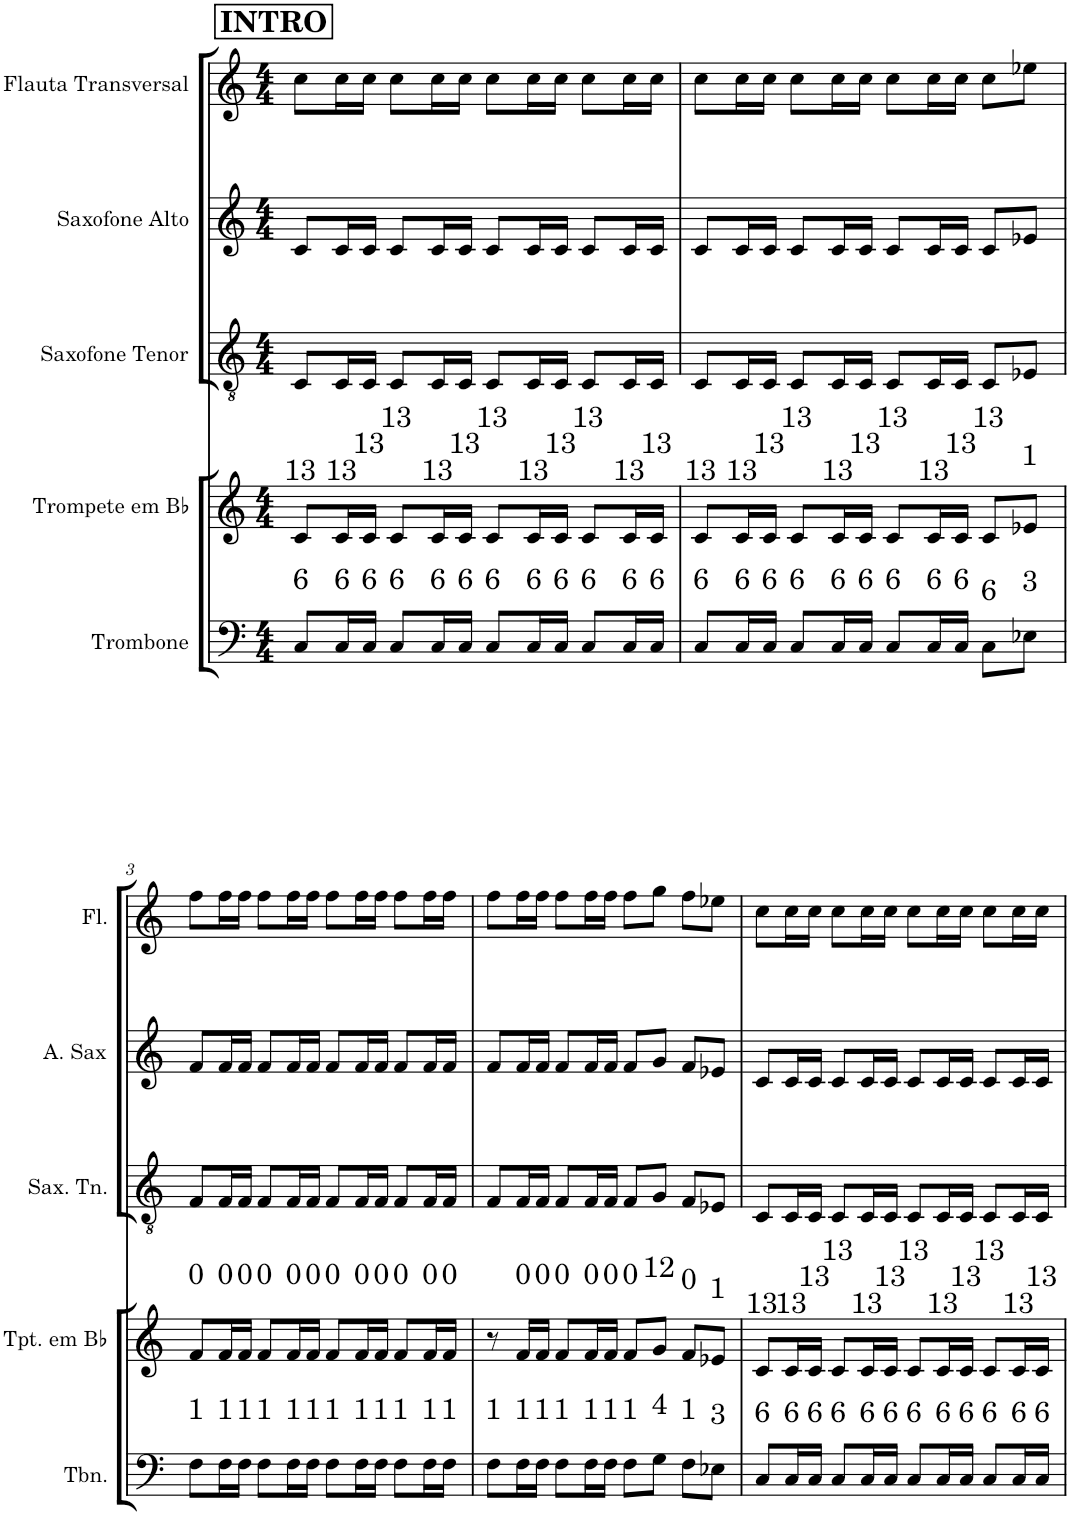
**kern	**kern	**kern	**kern	**kern
*part5	*part4	*part3	*part2	*part1
*staff5	*staff4	*staff3	*staff2	*staff1
*I"Trombone	*I"Trompete em Bb	*I"Saxofone Tenor	*I"Saxofone Alto	*I"Flauta Transversal
*I'Tbn.	*I'Tpt. em Bb	*I'Sax. Tn.	*	*I'Fl.
*clefF4	*clefG2	*clefGv2	*clefG2	*clefG2
*	*ITrd1c2	*ITrd8c14	*ITrd5c9	*
*k[]	*k[]	*k[]	*k[]	*k[]
*M4/4	*M4/4	*M4/4	*M4/4	*M4/4
!!LO:REH:place=s1:a:B:cj:fs=14:t=INTRO
=1	=1	=1	=1	=1
8C/L	8c/L	8C/L	8c/L	8cc\L
16C/L	16c/L	16C/L	16c/L	16cc\L
16C/JJ	16c/JJ	16C/JJ	16c/JJ	16cc\JJ
8C/L	8c/L	8C/L	8c/L	8cc\L
16C/L	16c/L	16C/L	16c/L	16cc\L
16C/JJ	16c/JJ	16C/JJ	16c/JJ	16cc\JJ
8C/L	8c/L	8C/L	8c/L	8cc\L
16C/L	16c/L	16C/L	16c/L	16cc\L
16C/JJ	16c/JJ	16C/JJ	16c/JJ	16cc\JJ
8C/L	8c/L	8C/L	8c/L	8cc\L
16C/L	16c/L	16C/L	16c/L	16cc\L
16C/JJ	16c/JJ	16C/JJ	16c/JJ	16cc\JJ
=2	=2	=2	=2	=2
8C/L	8c/L	8C/L	8c/L	8cc\L
16C/L	16c/L	16C/L	16c/L	16cc\L
16C/JJ	16c/JJ	16C/JJ	16c/JJ	16cc\JJ
8C/L	8c/L	8C/L	8c/L	8cc\L
16C/L	16c/L	16C/L	16c/L	16cc\L
16C/JJ	16c/JJ	16C/JJ	16c/JJ	16cc\JJ
8C/L	8c/L	8C/L	8c/L	8cc\L
16C/L	16c/L	16C/L	16c/L	16cc\L
16C/JJ	16c/JJ	16C/JJ	16c/JJ	16cc\JJ
8C\L	8c/L	8C/L	8c/L	8cc\L
8E-X\J	8e-X/J	8E-X/J	8e-X/J	8ee-X\J
!!LO:LB:g=z
=3	=3	=3	=3	=3
8F\L	8f/L	8F/L	8f/L	8ff\L
16F\L	16f/L	16F/L	16f/L	16ff\L
16F\JJ	16f/JJ	16F/JJ	16f/JJ	16ff\JJ
8F\L	8f/L	8F/L	8f/L	8ff\L
16F\L	16f/L	16F/L	16f/L	16ff\L
16F\JJ	16f/JJ	16F/JJ	16f/JJ	16ff\JJ
8F\L	8f/L	8F/L	8f/L	8ff\L
16F\L	16f/L	16F/L	16f/L	16ff\L
16F\JJ	16f/JJ	16F/JJ	16f/JJ	16ff\JJ
8F\L	8f/L	8F/L	8f/L	8ff\L
16F\L	16f/L	16F/L	16f/L	16ff\L
16F\JJ	16f/JJ	16F/JJ	16f/JJ	16ff\JJ
=4	=4	=4	=4	=4
8F\L	8r	8F/L	8f/L	8ff\L
16F\L	16f/LL	16F/L	16f/L	16ff\L
16F\JJ	16f/JJ	16F/JJ	16f/JJ	16ff\JJ
8F\L	8f/L	8F/L	8f/L	8ff\L
16F\L	16f/L	16F/L	16f/L	16ff\L
16F\JJ	16f/JJ	16F/JJ	16f/JJ	16ff\JJ
8F\L	8f/L	8F/L	8f/L	8ff\L
8G\J	8g/J	8G/J	8g/J	8gg\J
8F\L	8f/L	8F/L	8f/L	8ff\L
8E-X\J	8e-X/J	8E-X/J	8e-X/J	8ee-X\J
=5	=5	=5	=5	=5
8C/L	8c/L	8C/L	8c/L	8cc\L
16C/L	16c/L	16C/L	16c/L	16cc\L
16C/JJ	16c/JJ	16C/JJ	16c/JJ	16cc\JJ
8C/L	8c/L	8C/L	8c/L	8cc\L
16C/L	16c/L	16C/L	16c/L	16cc\L
16C/JJ	16c/JJ	16C/JJ	16c/JJ	16cc\JJ
8C/L	8c/L	8C/L	8c/L	8cc\L
16C/L	16c/L	16C/L	16c/L	16cc\L
16C/JJ	16c/JJ	16C/JJ	16c/JJ	16cc\JJ
8C/L	8c/L	8C/L	8c/L	8cc\L
16C/L	16c/L	16C/L	16c/L	16cc\L
16C/JJ	16c/JJ	16C/JJ	16c/JJ	16cc\JJ
=	=	=	=	=
*-	*-	*-	*-	*-
